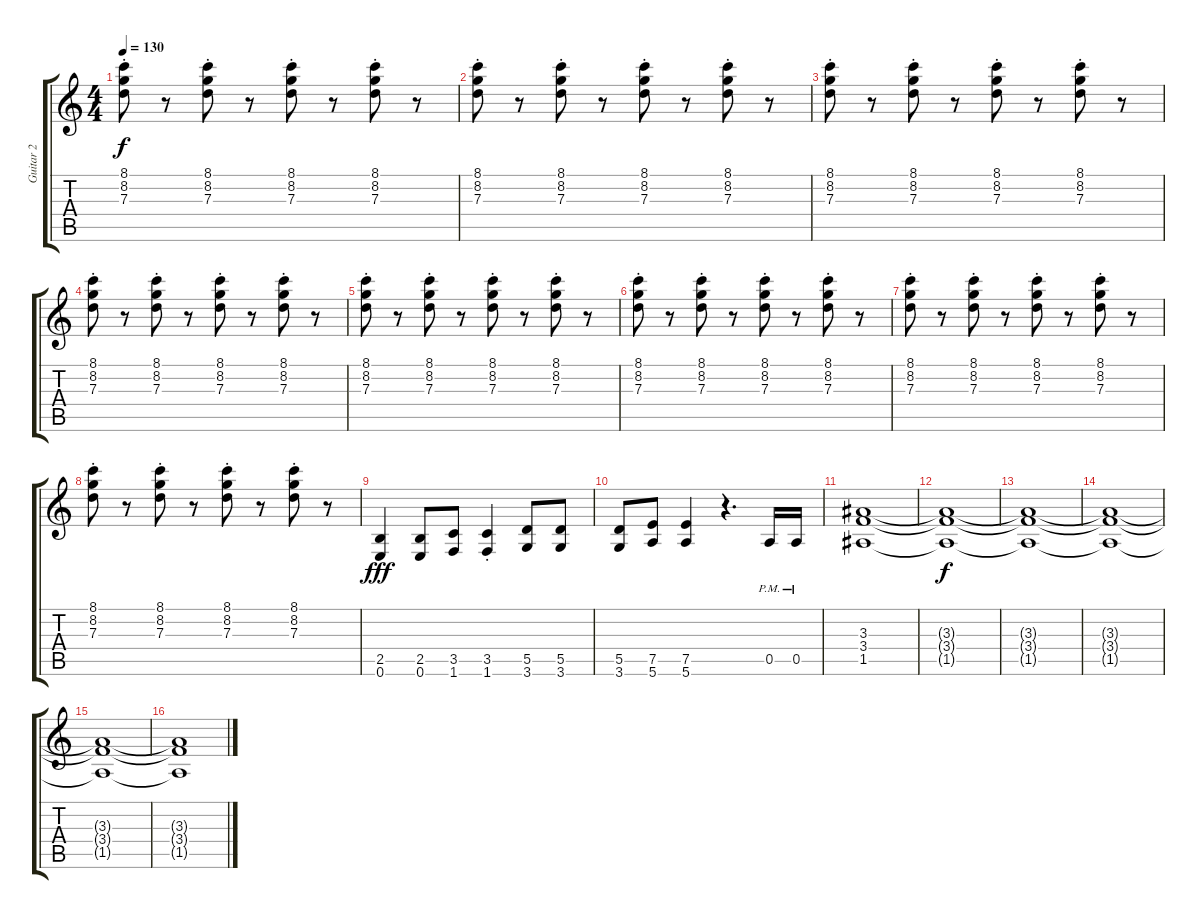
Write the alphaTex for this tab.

\track ("Guitar 2" "Guitar 2") {instrument distortionguitar}
\staff {score tabs}
\tuning (E4 B3 G3 D3 A2 E2) {hide}
\ts (4 4)
\tempo 130
\clef g2
\ks c
(8.1 8.2 7.3{st}).8{dy f} r.8 (8.1{st} 8.2 7.3).8 r.8{beam merge} (8.1 8.2 7.3{st}).8 r.8 (8.1{st} 8.2 7.3).8 r.8 |
(8.1 8.2 7.3{st}).8 r.8 (8.1{st} 8.2 7.3).8 r.8{beam merge} (8.1 8.2 7.3{st}).8 r.8 (8.1{st} 8.2 7.3).8 r.8 |
(8.1 8.2 7.3{st}).8 r.8 (8.1{st} 8.2 7.3).8 r.8{beam merge} (8.1 8.2 7.3{st}).8 r.8 (8.1{st} 8.2 7.3).8 r.8 |
(8.1 8.2 7.3{st}).8 r.8 (8.1{st} 8.2 7.3).8 r.8{beam merge} (8.1 8.2 7.3{st}).8 r.8 (8.1{st} 8.2 7.3).8 r.8 |
(8.1 8.2 7.3{st}).8 r.8 (8.1{st} 8.2 7.3).8 r.8{beam merge} (8.1 8.2 7.3{st}).8 r.8 (8.1{st} 8.2 7.3).8 r.8 |
(8.1 8.2 7.3{st}).8 r.8 (8.1{st} 8.2 7.3).8 r.8{beam merge} (8.1 8.2 7.3{st}).8 r.8 (8.1{st} 8.2 7.3).8 r.8 |
(8.1 8.2 7.3{st}).8 r.8 (8.1{st} 8.2 7.3).8 r.8{beam merge} (8.1 8.2 7.3{st}).8 r.8 (8.1{st} 8.2 7.3).8 r.8 |
(8.1 8.2 7.3{st}).8 r.8 (8.1{st} 8.2 7.3).8 r.8{beam merge} (8.1 8.2 7.3{st}).8 r.8 (8.1{st} 8.2 7.3).8 r.8 |
(2.5 0.6).4{dy fff} (2.5 0.6).8{beam merge} (3.5 1.6).8 (3.5{st} 1.6{st}).4{beam merge} (5.5 3.6).8 (5.5 3.6).8 |
(5.5 3.6).8 (7.5 5.6).8 (7.5 5.6).4 r.4{d} 0.5{pm}.16 0.5{pm}.16 |
(3.3 3.4 1.5).1 |
(3.3{t} 3.4{t} 1.5{t}).1{dy f} |
(3.3{t} 3.4{t} 1.5{t}).1{volume 0} |
(3.3{t} 3.4{t} 1.5{t}).1 |
(3.3{t} 3.4{t} 1.5{t}).1 |
(3.3{t} 3.4{t} 1.5{t}).1
